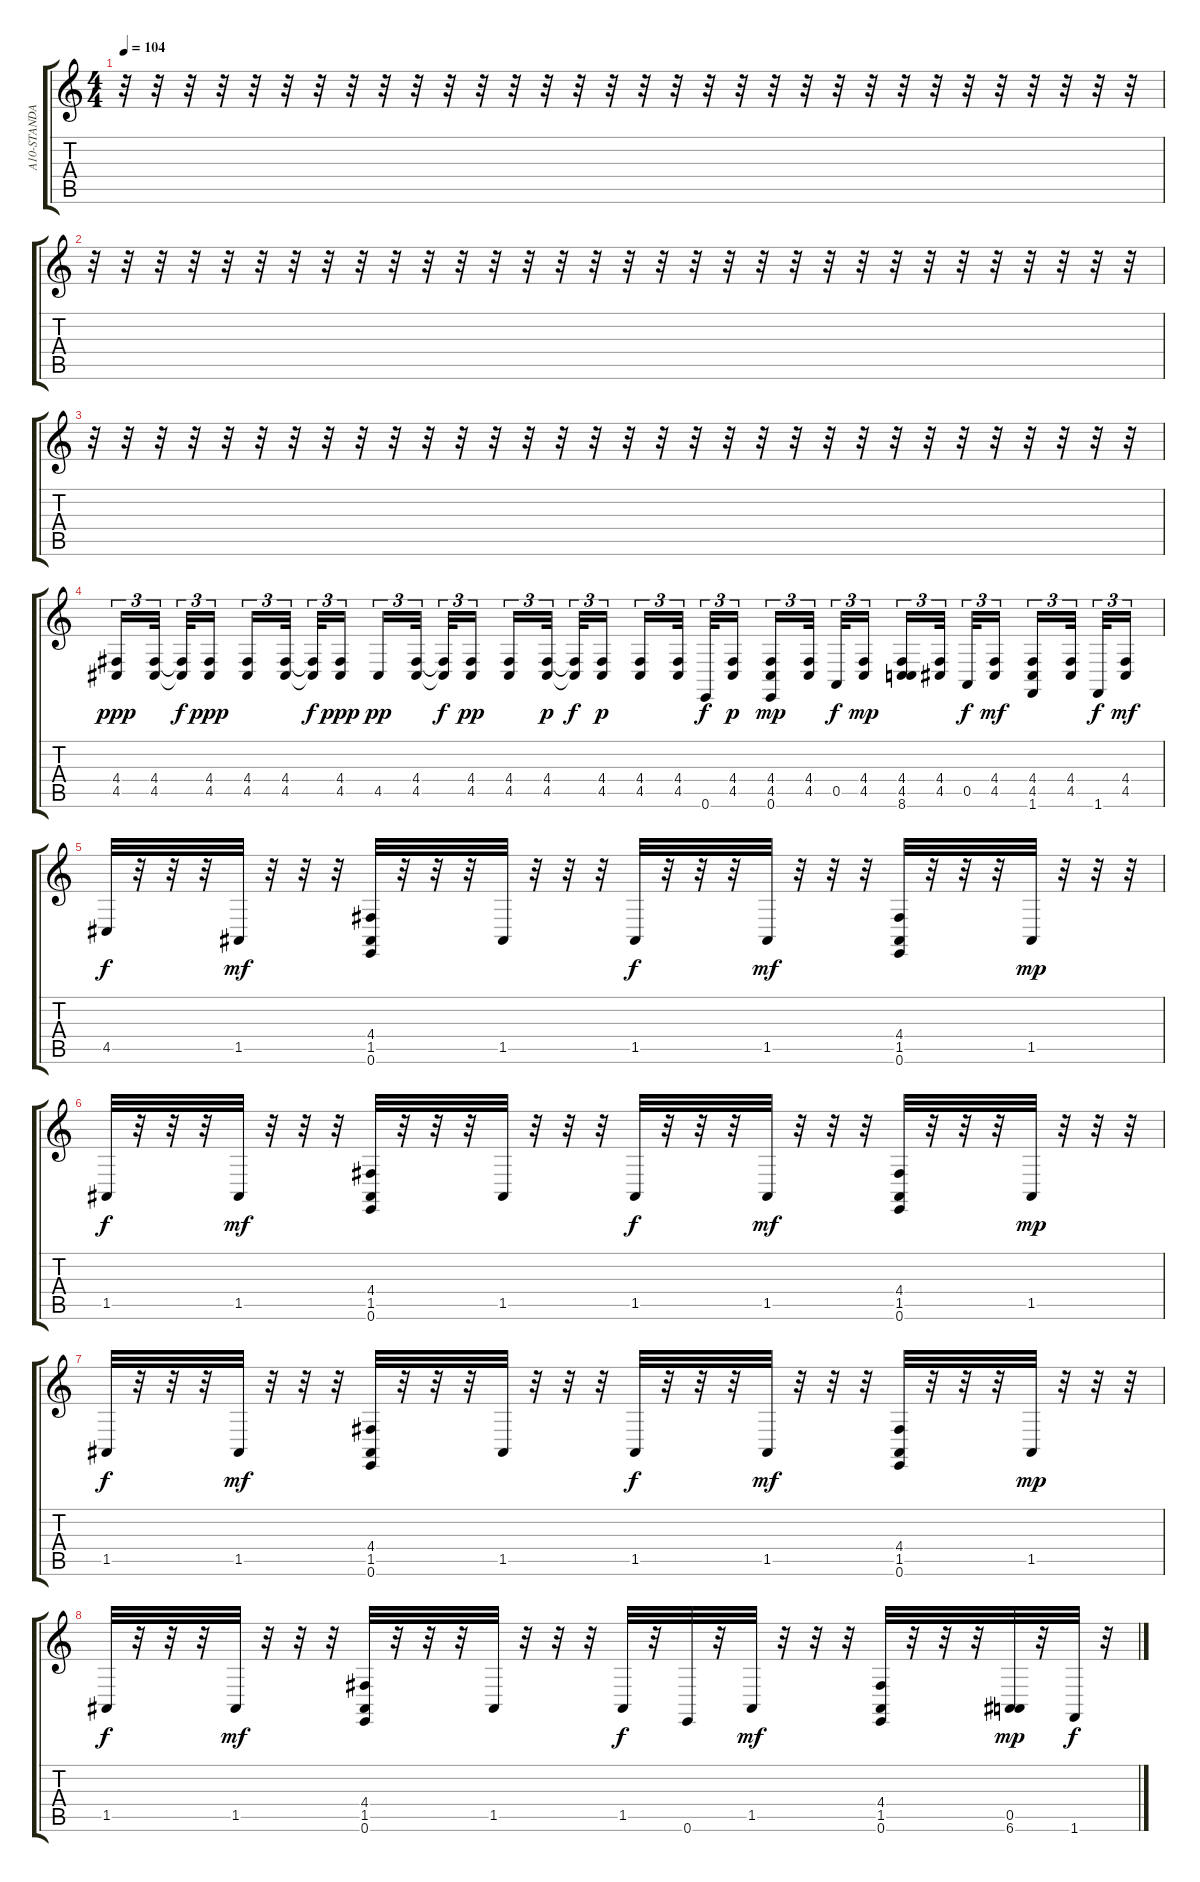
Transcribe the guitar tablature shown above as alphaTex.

\track ("A10-STANDARD 1  " "A10-STANDA") {instrument acousticgrandpiano}
\staff {score tabs}
\tuning (E4 B3 G3 D3 A2 E2) {hide}
\ts (4 4)
\tempo 104
\clef g2
\ks c
r.32{dy f} r.32 r.32 r.32 r.32 r.32 r.32 r.32 r.32 r.32 r.32 r.32 r.32 r.32 r.32 r.32 r.32 r.32 r.32 r.32 r.32 r.32 r.32 r.32 r.32 r.32 r.32 r.32 r.32 r.32 r.32 r.32 |
r.32 r.32 r.32 r.32 r.32 r.32 r.32 r.32 r.32 r.32 r.32 r.32 r.32 r.32 r.32 r.32 r.32 r.32 r.32 r.32 r.32 r.32 r.32 r.32 r.32 r.32 r.32 r.32 r.32 r.32 r.32 r.32 |
r.32 r.32 r.32 r.32 r.32 r.32 r.32 r.32 r.32 r.32 r.32 r.32 r.32 r.32 r.32 r.32 r.32 r.32 r.32 r.32 r.32 r.32 r.32 r.32 r.32 r.32 r.32 r.32 r.32 r.32 r.32 r.32 |
(4.4 4.5).16{tu (3 2) dy ppp} (4.4 4.5).32{tu (3 2)} (4.4{t} 4.5{t}).32{tu (3 2) dy f} (4.4 4.5).16{tu (3 2) dy ppp} (4.4 4.5).16{tu (3 2)} (4.4 4.5).32{tu (3 2)} (4.4{t} 4.5{t}).32{tu (3 2) dy f} (4.4 4.5).16{tu (3 2) dy ppp} 4.5.16{tu (3 2) dy pp} (4.4 4.5).32{tu (3 2)} (4.4{t} 4.5{t}).32{tu (3 2) dy f} (4.4 4.5).16{tu (3 2) dy pp} (4.4 4.5).16{tu (3 2)} (4.4 4.5).32{tu (3 2) dy p} (4.4{t} 4.5{t}).32{tu (3 2) dy f} (4.4 4.5).16{tu (3 2) dy p} (4.4 4.5).16{tu (3 2)} (4.4 4.5).32{tu (3 2)} 0.6.32{tu (3 2) dy f} (4.4 4.5).16{tu (3 2) dy p} (4.4 4.5 0.6).16{tu (3 2) dy mp} (4.4 4.5).32{tu (3 2)} 0.5.32{tu (3 2) dy f} (4.4 4.5).16{tu (3 2) dy mp} (4.4 4.5 8.6).16{tu (3 2)} (4.4 4.5).32{tu (3 2)} 0.5.32{tu (3 2) dy f} (4.4 4.5).16{tu (3 2) dy mf} (4.4 4.5 1.6).16{tu (3 2)} (4.4 4.5).32{tu (3 2)} 1.6.32{tu (3 2) dy f} (4.4 4.5).16{tu (3 2) dy mf} |
4.5.32{dy f} r.32 r.32 r.32 1.5.32{dy mf} r.32 r.32 r.32 (4.4 1.5 0.6).32 r.32 r.32 r.32 1.5.32 r.32 r.32 r.32 1.5.32{dy f} r.32 r.32 r.32 1.5.32{dy mf} r.32 r.32 r.32 (4.4 1.5 0.6).32 r.32 r.32 r.32 1.5.32{dy mp} r.32 r.32 r.32 |
1.5.32{dy f} r.32 r.32 r.32 1.5.32{dy mf} r.32 r.32 r.32 (4.4 1.5 0.6).32 r.32 r.32 r.32 1.5.32 r.32 r.32 r.32 1.5.32{dy f} r.32 r.32 r.32 1.5.32{dy mf} r.32 r.32 r.32 (4.4 1.5 0.6).32 r.32 r.32 r.32 1.5.32{dy mp} r.32 r.32 r.32 |
1.5.32{dy f} r.32 r.32 r.32 1.5.32{dy mf} r.32 r.32 r.32 (4.4 1.5 0.6).32 r.32 r.32 r.32 1.5.32 r.32 r.32 r.32 1.5.32{dy f} r.32 r.32 r.32 1.5.32{dy mf} r.32 r.32 r.32 (4.4 1.5 0.6).32 r.32 r.32 r.32 1.5.32{dy mp} r.32 r.32 r.32 |
1.5.32{dy f} r.32 r.32 r.32 1.5.32{dy mf} r.32 r.32 r.32 (4.4 1.5 0.6).32 r.32 r.32 r.32 1.5.32 r.32 r.32 r.32 1.5.32{dy f} r.32 0.6.32 r.32 1.5.32{dy mf} r.32 r.32 r.32 (4.4 1.5 0.6).32 r.32 r.32 r.32 (0.5 6.6).32{dy mp} r.32 1.6.32{dy f} r.32
